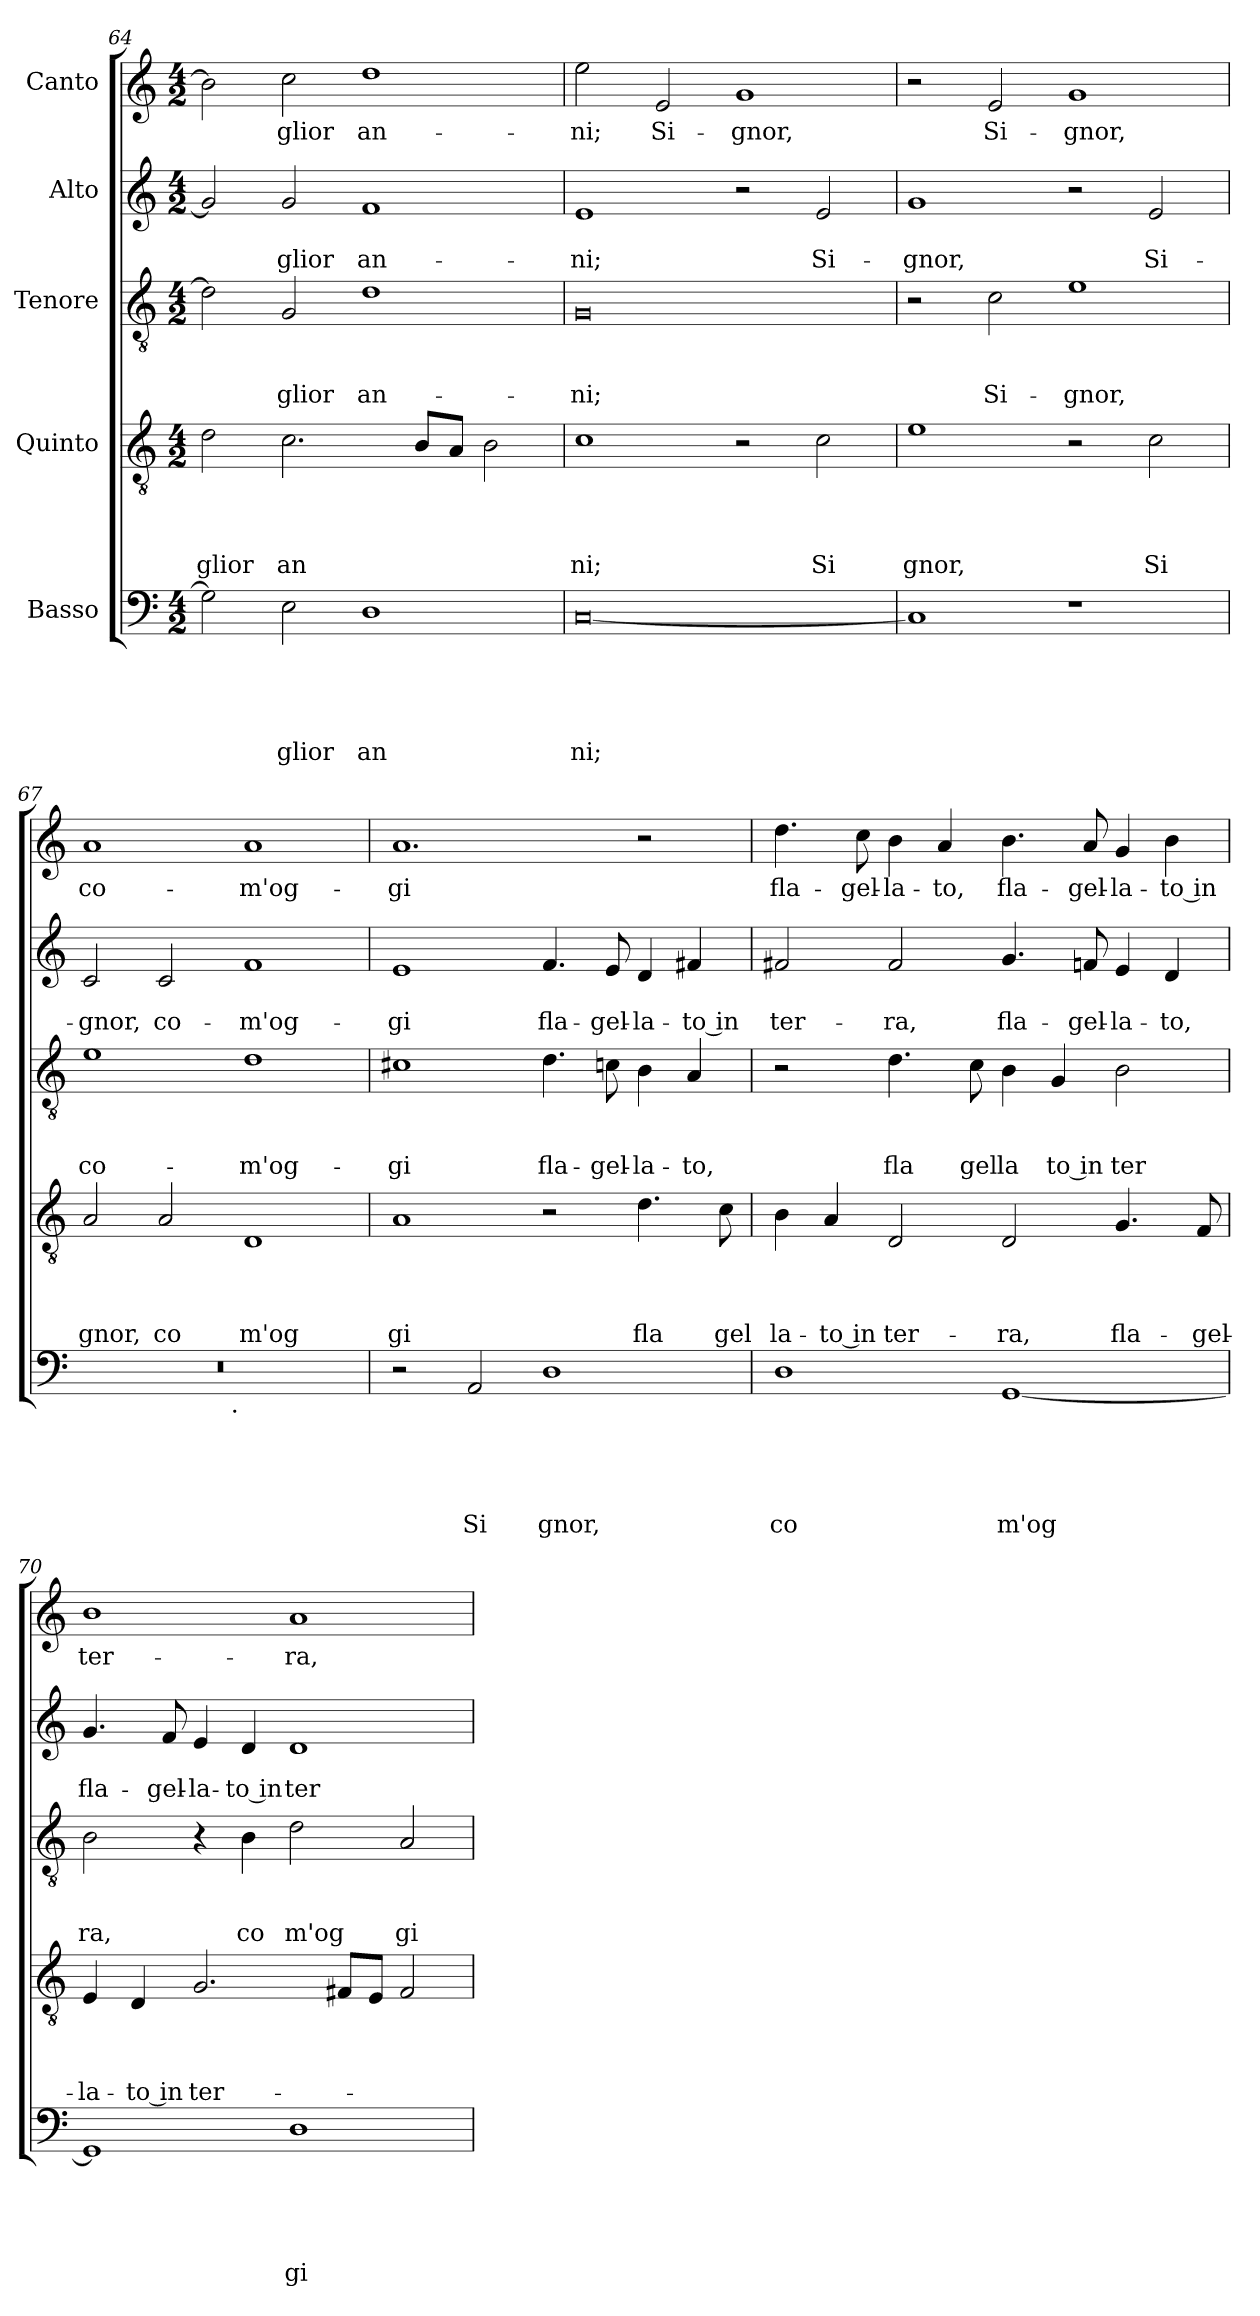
**kern	**text	**text	**text	**text	**text	**kern	**text	**text	**text	**text	**kern	**text	**text	**text	**kern	**text	**text	**kern	**text
*part5	*part5	*part5	*part5	*part5	*part5	*part4	*part4	*part4	*part4	*part4	*part3	*part3	*part3	*part3	*part2	*part2	*part2	*part1	*part1
*staff5	*staff5	*staff5	*staff5	*staff5	*staff5	*staff4	*staff4	*staff4	*staff4	*staff4	*staff3	*staff3	*staff3	*staff3	*staff2	*staff2	*staff2	*staff1	*staff1
*I"Basso	*	*	*	*	*	*I"Quinto	*	*	*	*	*I"Tenore	*	*	*	*I"Alto	*	*	*I"Canto	*
*clefF4	*	*	*	*	*	*clefGv2	*	*	*	*	*clefGv2	*	*	*	*clefG2	*	*	*clefG2	*
*k[]	*	*	*	*	*	*k[]	*	*	*	*	*k[]	*	*	*	*k[]	*	*	*k[]	*
*C:	*	*	*	*	*	*C:	*	*	*	*	*C:	*	*	*	*C:	*	*	*C:	*
*M4/2	*	*	*	*	*	*M4/2	*	*	*	*	*M4/2	*	*	*	*M4/2	*	*	*M4/2	*
=64	=64	=64	=64	=64	=64	=64	=64	=64	=64	=64	=64	=64	=64	=64	=64	=64	=64	=64	=64
!	!	!	!	!	!	!	!	!	!	!LO:LY:b	!	!	!	!	!	!	!	!	!
2G\]	.	.	.	.	.	2d\	.	.	.	glior	2d\]	.	.	.	2g/]	.	.	2b\]	.
!	!	!	!	!	!LO:LY:b	!	!	!	!	!LO:LY:b	!	!	!	!LO:LY:b	!	!	!LO:LY:b	!	!LO:LY:b
2E\	.	.	.	.	glior	2.c\	.	.	.	an	2G/	.	.	-glior	2g/	.	-glior	2cc\	-glior
!	!	!	!	!	!LO:LY:b	!	!	!	!	!	!	!	!	!LO:LY:b	!	!	!LO:LY:b	!	!LO:LY:b
1D	.	.	.	.	an	.	.	.	.	.	1d	.	.	an-	1f	.	an-	1dd	an-
.	.	.	.	.	.	8B/L	.	.	.	.	.	.	.	.	.	.	.	.	.
.	.	.	.	.	.	8A/J	.	.	.	.	.	.	.	.	.	.	.	.	.
.	.	.	.	.	.	2B\	.	.	.	.	.	.	.	.	.	.	.	.	.
=65	=65	=65	=65	=65	=65	=65	=65	=65	=65	=65	=65	=65	=65	=65	=65	=65	=65	=65	=65
!	!	!	!	!	!LO:LY:b	!	!	!	!	!LO:LY:b	!	!	!	!LO:LY:b	!	!	!LO:LY:b	!	!LO:LY:b
[<0C	.	.	.	.	ni;	1c	.	.	.	ni;	0G	.	.	-ni;	1e	.	-ni;	2ee\	-ni;
!	!	!	!	!	!	!	!	!	!	!	!	!	!	!	!	!	!	!	!LO:LY:b
.	.	.	.	.	.	.	.	.	.	.	.	.	.	.	.	.	.	2e/	Si-
!	!	!	!	!	!	!	!	!	!	!	!	!	!	!	!	!	!	!	!LO:LY:b
.	.	.	.	.	.	2r	.	.	.	.	.	.	.	.	2r	.	.	1g	-gnor,
!	!	!	!	!	!	!	!	!	!	!LO:LY:b	!	!	!	!	!	!	!LO:LY:b	!	!
.	.	.	.	.	.	2c\	.	.	.	Si	.	.	.	.	2e/	.	Si-	.	.
=66	=66	=66	=66	=66	=66	=66	=66	=66	=66	=66	=66	=66	=66	=66	=66	=66	=66	=66	=66
!	!	!	!	!	!	!	!	!	!	!LO:LY:b	!	!	!	!	!	!	!LO:LY:b	!	!
1C]	.	.	.	.	.	1e	.	.	.	gnor,	2r	.	.	.	1g	.	-gnor,	2r	.
!	!	!	!	!	!	!	!	!	!	!	!	!	!	!LO:LY:b	!	!	!	!	!LO:LY:b
.	.	.	.	.	.	.	.	.	.	.	2c\	.	.	Si-	.	.	.	2e/	Si-
!	!	!	!	!	!	!	!	!	!	!	!	!	!	!LO:LY:b	!	!	!	!	!LO:LY:b
1r	.	.	.	.	.	2r	.	.	.	.	1e	.	.	-gnor,	2r	.	.	1g	-gnor,
!	!	!	!	!	!	!	!	!	!	!LO:LY:b	!	!	!	!	!	!	!LO:LY:b	!	!
.	.	.	.	.	.	2c\	.	.	.	Si	.	.	.	.	2e/	.	Si-	.	.
=67	=67	=67	=67	=67	=67	=67	=67	=67	=67	=67	=67	=67	=67	=67	=67	=67	=67	=67	=67
!	!	!	!	!	!	!	!	!	!	!LO:LY:b	!	!	!	!LO:LY:b	!	!	!LO:LY:b	!	!LO:LY:b
*^	*	*	*	*	*	*	*	*	*	*	*	*	*	*	*	*	*	*	*
0r	2ryy	.	.	.	.	.	2A/	.	.	.	gnor,	1e	.	.	co-	2c/	.	-gnor,	1a	co-
!	!	!	!	!	!	!	!	!	!	!	!LO:LY:b	!	!	!	!	!	!	!LO:LY:b	!	!
.	4...ryy	.	.	.	.	.	2A/	.	.	.	co	.	.	.	.	2c/	.	co-	.	.
!	!LO:TX:b:t=.	!	!	!	!	!	!	!	!	!	!	!	!	!	!	!	!	!	!	!
.	1ryy	.	.	.	.	.	.	.	.	.	.	.	.	.	.	.	.	.	.	.
!	!	!	!	!	!	!	!	!	!	!	!LO:LY:b	!	!	!	!LO:LY:b	!	!	!LO:LY:b	!	!LO:LY:b
.	.	.	.	.	.	.	1D	.	.	.	m'og	1d	.	.	-m'og-	1f	.	-m'og-	1a	-m'og-
.	32ryy	.	.	.	.	.	.	.	.	.	.	.	.	.	.	.	.	.	.	.
=68	=68	=68	=68	=68	=68	=68	=68	=68	=68	=68	=68	=68	=68	=68	=68	=68	=68	=68	=68	=68
!	!	!	!	!	!	!	!	!	!	!	!LO:LY:b	!	!	!	!LO:LY:b	!	!	!LO:LY:b	!	!LO:LY:b
*v	*v	*	*	*	*	*	*	*	*	*	*	*	*	*	*	*	*	*	*	*
2r	.	.	.	.	.	1A	.	.	.	gi	1c#X	.	.	-gi	1e	.	-gi	1.a	-gi
!	!	!	!	!	!LO:LY:b	!	!	!	!	!	!	!	!	!	!	!	!	!	!
2AA/	.	.	.	.	Si	.	.	.	.	.	.	.	.	.	.	.	.	.	.
!	!	!	!	!	!LO:LY:b	!	!	!	!	!	!	!	!	!LO:LY:b	!	!	!LO:LY:b	!	!
1D	.	.	.	.	gnor,	2r	.	.	.	.	4.d\	.	.	fla-	4.f/	.	fla-	.	.
!	!	!	!	!	!	!	!	!	!	!	!	!	!	!LO:LY:b	!	!	!LO:LY:b	!	!
.	.	.	.	.	.	.	.	.	.	.	8cn\	.	.	-gel-	8e/	.	-gel-	.	.
!	!	!	!	!	!	!	!	!	!	!LO:LY:b	!	!	!	!LO:LY:b	!	!	!LO:LY:b	!	!
.	.	.	.	.	.	4.d\	.	.	.	fla	4B\	.	.	-la-	4d/	.	-la-	2r	.
!	!	!	!	!	!	!	!	!	!	!	!	!	!	!LO:LY:b	!	!	!LO:LY:b:rj	!	!
.	.	.	.	.	.	.	.	.	.	.	4A/	.	.	-to,	4f#X/	.	-to in	.	.
!	!	!	!	!	!	!	!	!	!	!LO:LY:b	!	!	!	!	!	!	!	!	!
.	.	.	.	.	.	8c\	.	.	.	gel	.	.	.	.	.	.	.	.	.
!!LO:LB:g=z
=69	=69	=69	=69	=69	=69	=69	=69	=69	=69	=69	=69	=69	=69	=69	=69	=69	=69	=69	=69
!	!	!	!	!	!LO:LY:b	!	!	!	!	!LO:LY:b	!	!	!	!	!	!	!LO:LY:b	!	!LO:LY:b
1D	.	.	.	.	co	4B\	.	.	.	la-	2r	.	.	.	2f#X/	.	ter-	4.dd\	fla-
!	!	!	!	!	!	!	!	!	!	!LO:LY:b:rj	!	!	!	!	!	!	!	!	!
.	.	.	.	.	.	4A/	.	.	.	-to in	.	.	.	.	.	.	.	.	.
!	!	!	!	!	!	!	!	!	!	!	!	!	!	!	!	!	!	!	!LO:LY:b
.	.	.	.	.	.	.	.	.	.	.	.	.	.	.	.	.	.	8cc\	-gel-
!	!	!	!	!	!	!	!	!	!	!LO:LY:b	!	!	!	!LO:LY:b	!	!	!LO:LY:b	!	!LO:LY:b
.	.	.	.	.	.	2D/	.	.	.	ter-	4.d\	.	.	fla	2f#/	.	-ra,	4b\	-la-
!	!	!	!	!	!	!	!	!	!	!	!	!	!	!	!	!	!	!	!LO:LY:b
.	.	.	.	.	.	.	.	.	.	.	.	.	.	.	.	.	.	4a/	-to,
!	!	!	!	!	!	!	!	!	!	!	!	!	!	!LO:LY:b	!	!	!	!	!
.	.	.	.	.	.	.	.	.	.	.	8c\	.	.	gel	.	.	.	.	.
!	!	!	!	!	!LO:LY:b	!	!	!	!	!LO:LY:b	!	!	!	!LO:LY:b	!	!	!LO:LY:b	!	!LO:LY:b
[<1GG	.	.	.	.	m'og	2D/	.	.	.	-ra,	4B\	.	.	la	4.g/	.	fla-	4.b\	fla-
!	!	!	!	!	!	!	!	!	!	!	!	!	!	!LO:LY:b:rj	!	!	!	!	!
.	.	.	.	.	.	.	.	.	.	.	4G/	.	.	to in	.	.	.	.	.
!	!	!	!	!	!	!	!	!	!	!	!	!	!	!	!	!	!LO:LY:b	!	!LO:LY:b
.	.	.	.	.	.	.	.	.	.	.	.	.	.	.	8fn/	.	-gel-	8a/	-gel-
!	!	!	!	!	!	!	!	!	!	!LO:LY:b	!	!	!	!LO:LY:b	!	!	!LO:LY:b	!	!LO:LY:b
.	.	.	.	.	.	4.G/	.	.	.	fla-	2B\	.	.	ter	4e/	.	-la-	4g/	-la-
!	!	!	!	!	!	!	!	!	!	!	!	!	!	!	!	!	!LO:LY:b	!	!LO:LY:b:rj
.	.	.	.	.	.	.	.	.	.	.	.	.	.	.	4d/	.	-to,	4b\	-to in
!	!	!	!	!	!	!	!	!	!	!LO:LY:b	!	!	!	!	!	!	!	!	!
.	.	.	.	.	.	8F/	.	.	.	-gel-	.	.	.	.	.	.	.	.	.
=70	=70	=70	=70	=70	=70	=70	=70	=70	=70	=70	=70	=70	=70	=70	=70	=70	=70	=70	=70
!	!	!	!	!	!	!	!	!	!	!LO:LY:b	!	!	!	!LO:LY:b	!	!	!LO:LY:b	!	!LO:LY:b
1GG]	.	.	.	.	.	4E/	.	.	.	-la-	2B\	.	.	ra,	4.g/	.	fla-	1b	ter-
!	!	!	!	!	!	!	!	!	!	!LO:LY:b:rj	!	!	!	!	!	!	!	!	!
.	.	.	.	.	.	4D/	.	.	.	-to in	.	.	.	.	.	.	.	.	.
!	!	!	!	!	!	!	!	!	!	!	!	!	!	!	!	!	!LO:LY:b	!	!
.	.	.	.	.	.	.	.	.	.	.	.	.	.	.	8f/	.	-gel-	.	.
!	!	!	!	!	!	!	!	!	!	!LO:LY:b	!	!	!	!	!	!	!LO:LY:b	!	!
.	.	.	.	.	.	2.G/	.	.	.	ter-	4r	.	.	.	4e/	.	-la-	.	.
!	!	!	!	!	!	!	!	!	!	!	!	!	!	!LO:LY:b	!	!	!LO:LY:b:rj	!	!
.	.	.	.	.	.	.	.	.	.	.	4B\	.	.	co	4d/	.	-to in	.	.
!	!	!	!	!	!LO:LY:b	!	!	!	!	!	!	!	!	!LO:LY:b	!	!	!LO:LY:b	!	!LO:LY:b
1D	.	.	.	.	gi	.	.	.	.	.	2d\	.	.	m'og	1d	.	ter-	1a	-ra,
.	.	.	.	.	.	8F#X/L	.	.	.	.	.	.	.	.	.	.	.	.	.
.	.	.	.	.	.	8E/J	.	.	.	.	.	.	.	.	.	.	.	.	.
!	!	!	!	!	!	!	!	!	!	!	!	!	!	!LO:LY:b	!	!	!	!	!
.	.	.	.	.	.	2F#/	.	.	.	.	2A/	.	.	gi	.	.	.	.	.
=	=	=	=	=	=	=	=	=	=	=	=	=	=	=	=	=	=	=	=
*-	*-	*-	*-	*-	*-	*-	*-	*-	*-	*-	*-	*-	*-	*-	*-	*-	*-	*-	*-
